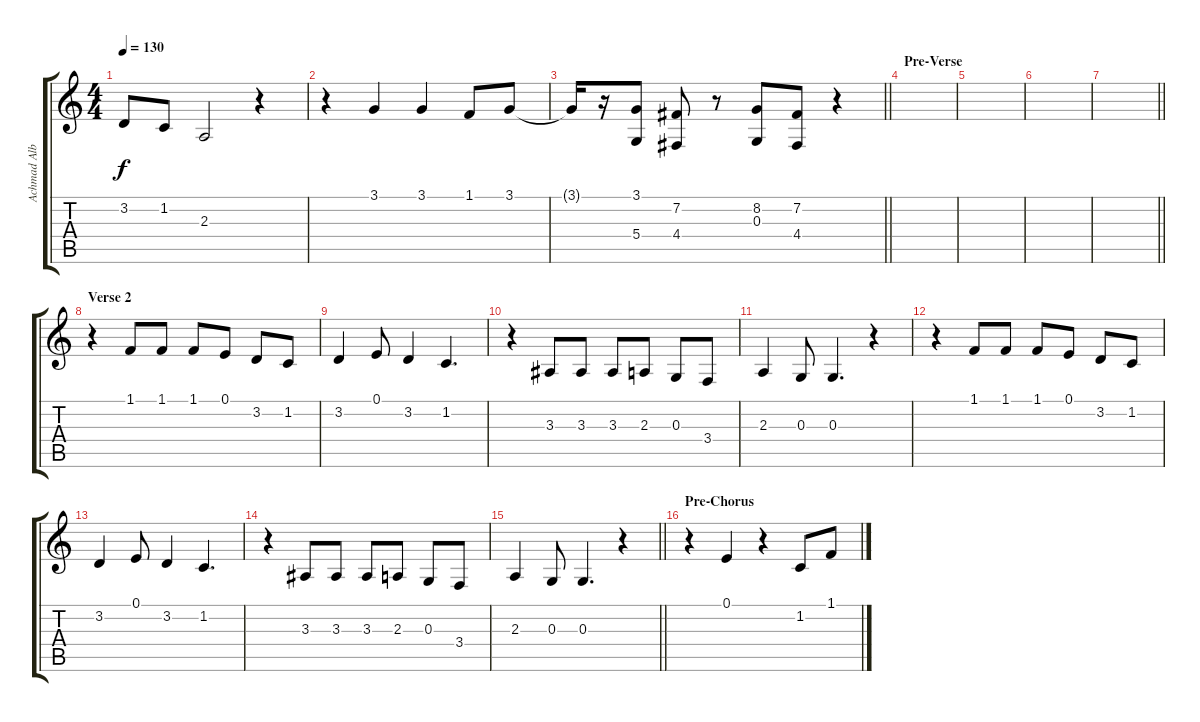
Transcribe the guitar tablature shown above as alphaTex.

\track ("Achmad Albar" "Achmad Alb") {instrument lead6voice}
\staff {score tabs}
\tuning (E4 B3 G3 D3 A2 E2) {hide}
\ts (4 4)
\tempo 130
\clef g2
\ks c
3.2{t}.8{dy f} 1.2.8 2.3.2 r.4 |
r.4 3.1.4 3.1.4 1.1.8 3.1.8 |
\barLineRight lightlight
3.1{t}.16 r.16 (3.1 5.4).8 (7.2 4.4).8 r.8 (8.2 0.3).8 (7.2 4.4).8 r.4 |
\section ("" "Pre-Verse")
|
|
|
\barLineRight lightlight
|
\section ("" "Verse 2")
r.4 1.1.8 1.1.8 1.1.8 0.1.8 3.2.8 1.2.8 |
3.2.4 0.1.8 3.2.4 1.2.4{d} |
r.4 3.3.8 3.3.8 3.3.8 2.3.8 0.3.8 3.4.8 |
2.3.4 0.3.8 0.3.4{d} r.4 |
r.4 1.1.8 1.1.8 1.1.8 0.1.8 3.2.8 1.2.8 |
3.2.4 0.1.8 3.2.4 1.2.4{d} |
r.4 3.3.8 3.3.8 3.3.8 2.3.8 0.3.8 3.4.8 |
\barLineRight lightlight
2.3.4 0.3.8 0.3.4{d} r.4 |
\section ("" "Pre-Chorus")
r.4 0.1.4 r.4 1.2.8 1.1.8
